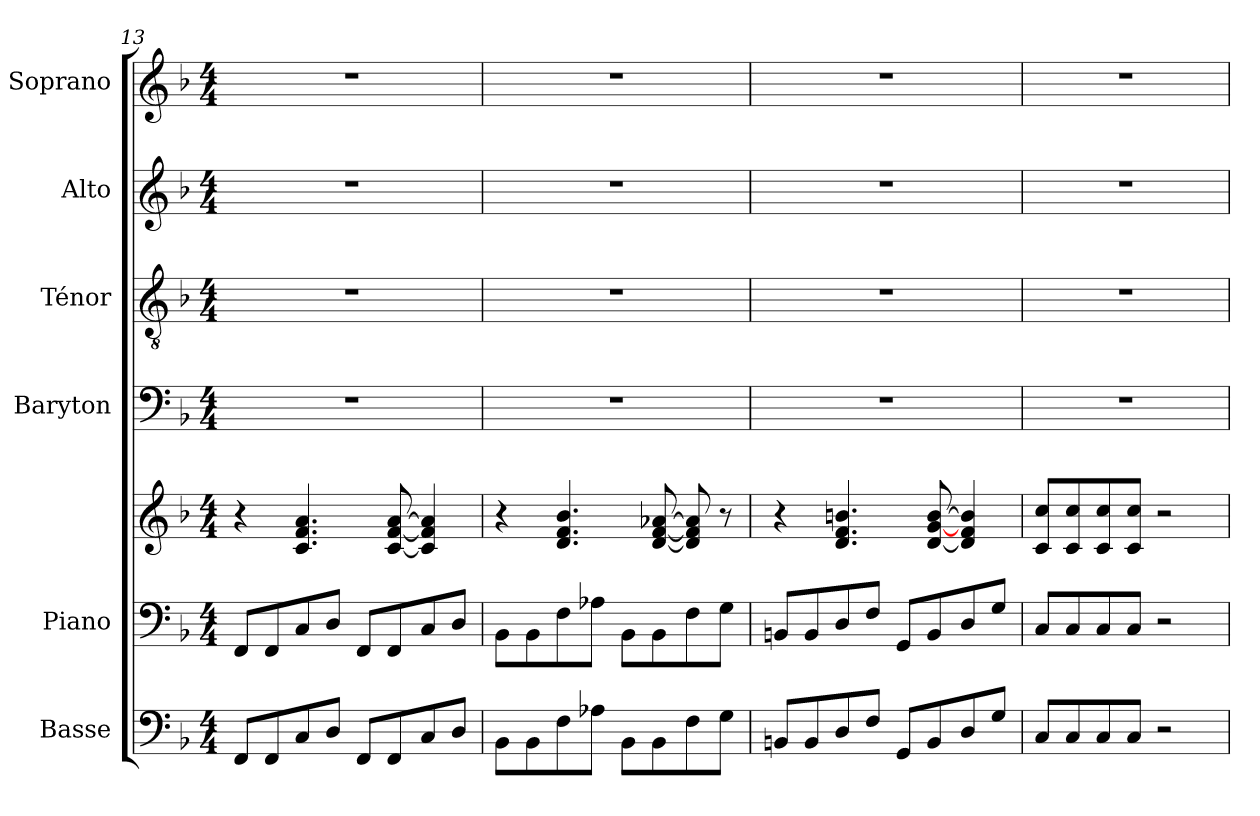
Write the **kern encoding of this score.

**kern	**kern	**kern	**kern	**kern	**kern	**kern
*part6	*part5	*part5	*part4	*part3	*part2	*part1
*staff7	*staff6	*staff5	*staff4	*staff3	*staff2	*staff1
*I"Basse	*I"Piano	*	*I"Baryton	*I"Ténor	*I"Alto	*I"Soprano
*	*I'Pno	*	*I'Bar.	*I'T	*I'A	*I'S
!!LO:LB:g=z
*clefF4	*clefF4	*clefG2	*clefF4	*clefGv2	*clefG2	*clefG2
*ITrd7c12	*	*	*	*	*	*
*k[b-]	*k[b-]	*k[b-]	*k[b-]	*k[b-]	*k[b-]	*k[b-]
*F:	*F:	*F:	*F:	*F:	*F:	*F:
*M4/4	*M4/4	*M4/4	*M4/4	*M4/4	*M4/4	*M4/4
=13	=13	=13	=13	=13	=13	=13
8FFF/L	8FF/L	4r	1r	1r	1r	1r
8FFF/	8FF/	.	.	.	.	.
8CC/	8C/	4.c/ 4.f/ 4.a/	.	.	.	.
8DD/J	8D/J	.	.	.	.	.
8FFF/L	8FF/L	.	.	.	.	.
8FFF/	8FF/	[8c/ [8f/ [8a/	.	.	.	.
8CC/	8C/	4c/] 4f/] 4a/]	.	.	.	.
8DD/J	8D/J	.	.	.	.	.
=14	=14	=14	=14	=14	=14	=14
8BBB-\L	8BB-\L	4r	1r	1r	1r	1r
8BBB-\	8BB-\	.	.	.	.	.
8FF\	8F\	4.d/ 4.f/ 4.b-/	.	.	.	.
8AA-X\J	8A-X\J	.	.	.	.	.
8BBB-\L	8BB-\L	.	.	.	.	.
8BBB-\	8BB-\	[8d/ [8f/ [8a-X/	.	.	.	.
8FF\	8F\	8d/] 8f/] 8a-/]	.	.	.	.
8GG\J	8G\J	8r	.	.	.	.
=15	=15	=15	=15	=15	=15	=15
8BBBn/L	8BBn/L	4r	1r	1r	1r	1r
8BBB/	8BB/	.	.	.	.	.
8DD/	8D/	4.d/ 4.f/ 4.bn/	.	.	.	.
8FF/J	8F/J	.	.	.	.	.
8GGG/L	8GG/L	.	.	.	.	.
8BBB/	8BB/	[8d/ [8g/ [8b/	.	.	.	.
8DD/	8D/	4d/] 4f/ 4b/]	.	.	.	.
8GG/J	8G/J	.	.	.	.	.
=16	=16	=16	=16	=16	=16	=16
8CC/L	8C/L	8c/ 8cc/L	1r	1r	1r	1r
8CC/	8C/	8c/ 8cc/	.	.	.	.
8CC/	8C/	8c/ 8cc/	.	.	.	.
8CC/J	8C/J	8c/ 8cc/J	.	.	.	.
2r	2r	2r	.	.	.	.
=	=	=	=	=	=	=
*-	*-	*-	*-	*-	*-	*-
